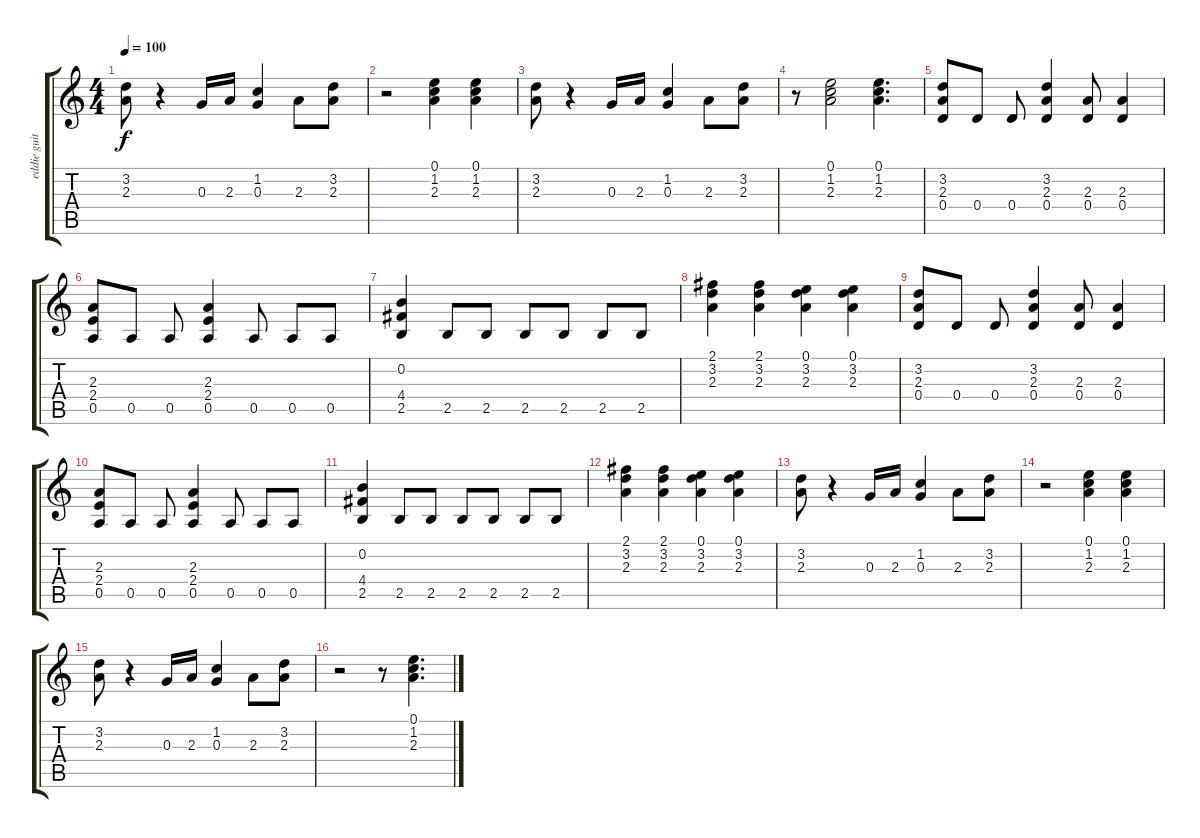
\track ("eddie guitar" "eddie guit") {instrument distortionguitar}
\staff {score tabs}
\tuning (E4 B3 G3 D3 A2 E2) {hide}
\ts (4 4)
\tempo 100
\clef g2
\ks c
(3.2 2.3).8{dy f} r.4 0.3.16 2.3.16 (1.2 0.3).4 2.3.8 (3.2 2.3).8 |
r.2 (0.1 1.2 2.3).4 (0.1 1.2 2.3).4 |
(3.2 2.3).8 r.4 0.3.16 2.3.16 (1.2 0.3).4 2.3.8 (3.2 2.3).8 |
r.8 (0.1 1.2 2.3).2 (0.1 1.2 2.3).4{d} |
(3.2 2.3 0.4).8 0.4.8 0.4.8 (3.2 2.3 0.4).4 (2.3 0.4).8 (2.3 0.4).4 |
(2.3 2.4 0.5).8 0.5.8 0.5.8 (2.3 2.4 0.5).4 0.5.8 0.5.8 0.5.8 |
(0.2 4.4 2.5).4 2.5.8 2.5.8 2.5.8 2.5.8 2.5.8 2.5.8 |
(2.1 3.2 2.3).4 (2.1 3.2 2.3).4 (0.1 3.2 2.3).4 (0.1 3.2 2.3).4 |
(3.2 2.3 0.4).8 0.4.8 0.4.8 (3.2 2.3 0.4).4 (2.3 0.4).8 (2.3 0.4).4 |
(2.3 2.4 0.5).8 0.5.8 0.5.8 (2.3 2.4 0.5).4 0.5.8 0.5.8 0.5.8 |
(0.2 4.4 2.5).4 2.5.8 2.5.8 2.5.8 2.5.8 2.5.8 2.5.8 |
(2.1 3.2 2.3).4 (2.1 3.2 2.3).4 (0.1 3.2 2.3).4 (0.1 3.2 2.3).4 |
(3.2 2.3).8 r.4 0.3.16 2.3.16 (1.2 0.3).4 2.3.8 (3.2 2.3).8 |
r.2 (0.1 1.2 2.3).4 (0.1 1.2 2.3).4 |
(3.2 2.3).8 r.4 0.3.16 2.3.16 (1.2 0.3).4 2.3.8 (3.2 2.3).8 |
r.2 r.8 (0.1 1.2 2.3).4{d}
